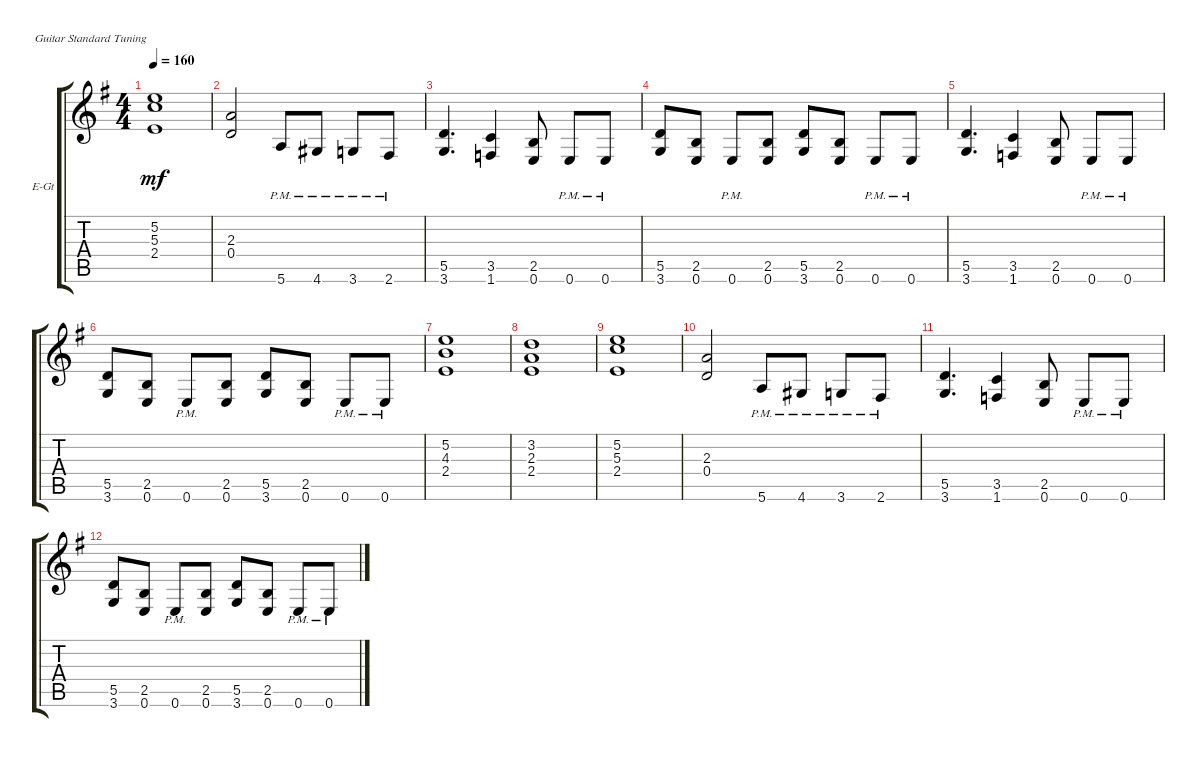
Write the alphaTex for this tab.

\defaultSystemsLayout 4
\bracketExtendMode groupsimilarinstruments
\firstSystemTrackNameOrientation horizontal
\otherSystemsTrackNameOrientation horizontal
\track ("Electric Guitar" "E-Gt") {instrument distortionguitar}
\staff {score tabs}
\tuning (E4 B3 G3 D3 A2 E2)
\ts (4 4)
\tempo 160
\clef g2
\ks eminor
(2.4 5.3 5.2).1{dy mf} |
(0.4 2.3).2 5.6{pm}.8 4.6{pm}.8 3.6{pm}.8 2.6{pm}.8 |
(3.6 5.5).4{d} (1.6 3.5).4 (0.6 2.5).8 0.6{pm}.8 0.6{pm}.8 |
(5.5 3.6).8 (0.6 2.5).8 0.6{pm}.8 (0.6 2.5).8 (5.5 3.6).8 (0.6 2.5).8 0.6{pm}.8 0.6{pm}.8 |
(3.6 5.5).4{d} (1.6 3.5).4 (0.6 2.5).8 0.6{pm}.8 0.6{pm}.8 |
(5.5 3.6).8 (0.6 2.5).8 0.6{pm}.8 (0.6 2.5).8 (5.5 3.6).8 (0.6 2.5).8 0.6{pm}.8 0.6{pm}.8 |
(2.4 4.3 5.2).1 |
(2.4 2.3 3.2).1 |
(2.4 5.3 5.2).1 |
(0.4 2.3).2 5.6{pm}.8 4.6{pm}.8 3.6{pm}.8 2.6{pm}.8 |
(3.6 5.5).4{d} (1.6 3.5).4 (0.6 2.5).8 0.6{pm}.8 0.6{pm}.8 |
(5.5 3.6).8 (0.6 2.5).8 0.6{pm}.8 (0.6 2.5).8 (5.5 3.6).8 (0.6 2.5).8 0.6{pm}.8 0.6{pm}.8
